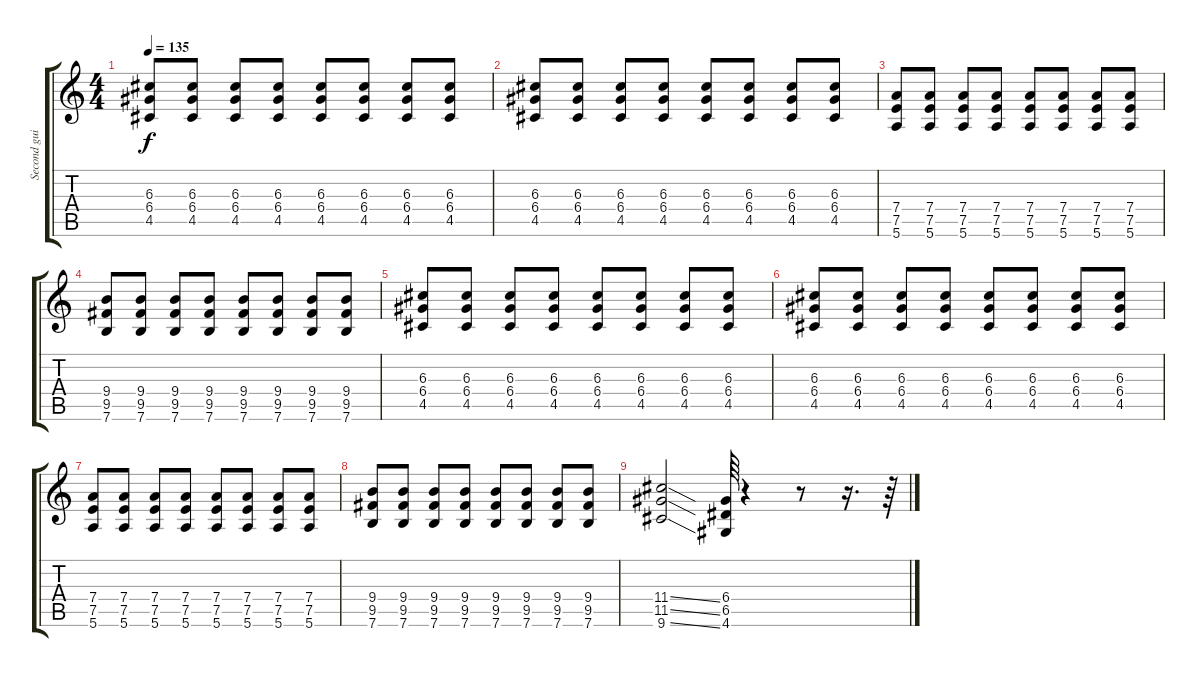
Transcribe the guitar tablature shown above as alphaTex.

\track ("Second guitar" "Second gui") {instrument distortionguitar}
\staff {score tabs}
\tuning (E4 B3 G3 D3 A2 E2) {hide}
\ts (4 4)
\tempo 135
\clef g2
\ks c
(6.3 6.4 4.5).8{dy f} (6.3 6.4 4.5).8 (6.3 6.4 4.5).8 (6.3 6.4 4.5).8 (6.3 6.4 4.5).8 (6.3 6.4 4.5).8 (6.3 6.4 4.5).8 (6.3 6.4 4.5).8 |
(6.3 6.4 4.5).8 (6.3 6.4 4.5).8 (6.3 6.4 4.5).8 (6.3 6.4 4.5).8 (6.3 6.4 4.5).8 (6.3 6.4 4.5).8 (6.3 6.4 4.5).8 (6.3 6.4 4.5).8 |
(7.4 7.5 5.6).8 (7.4 7.5 5.6).8 (7.4 7.5 5.6).8 (7.4 7.5 5.6).8 (7.4 7.5 5.6).8 (7.4 7.5 5.6).8 (7.4 7.5 5.6).8 (7.4 7.5 5.6).8 |
(9.4 9.5 7.6).8 (9.4 9.5 7.6).8 (9.4 9.5 7.6).8 (9.4 9.5 7.6).8 (9.4 9.5 7.6).8 (9.4 9.5 7.6).8 (9.4 9.5 7.6).8 (9.4 9.5 7.6).8 |
(6.3 6.4 4.5).8 (6.3 6.4 4.5).8 (6.3 6.4 4.5).8 (6.3 6.4 4.5).8 (6.3 6.4 4.5).8 (6.3 6.4 4.5).8 (6.3 6.4 4.5).8 (6.3 6.4 4.5).8 |
(6.3 6.4 4.5).8 (6.3 6.4 4.5).8 (6.3 6.4 4.5).8 (6.3 6.4 4.5).8 (6.3 6.4 4.5).8 (6.3 6.4 4.5).8 (6.3 6.4 4.5).8 (6.3 6.4 4.5).8 |
(7.4 7.5 5.6).8 (7.4 7.5 5.6).8 (7.4 7.5 5.6).8 (7.4 7.5 5.6).8 (7.4 7.5 5.6).8 (7.4 7.5 5.6).8 (7.4 7.5 5.6).8 (7.4 7.5 5.6).8 |
(9.4 9.5 7.6).8 (9.4 9.5 7.6).8 (9.4 9.5 7.6).8 (9.4 9.5 7.6).8 (9.4 9.5 7.6).8 (9.4 9.5 7.6).8 (9.4 9.5 7.6).8 (9.4 9.5 7.6).8 |
(11.4{ss} 11.5{ss} 9.6{ss}).2 (6.4 6.5 4.6).64 r.4 r.8 r.16{d} r.64
